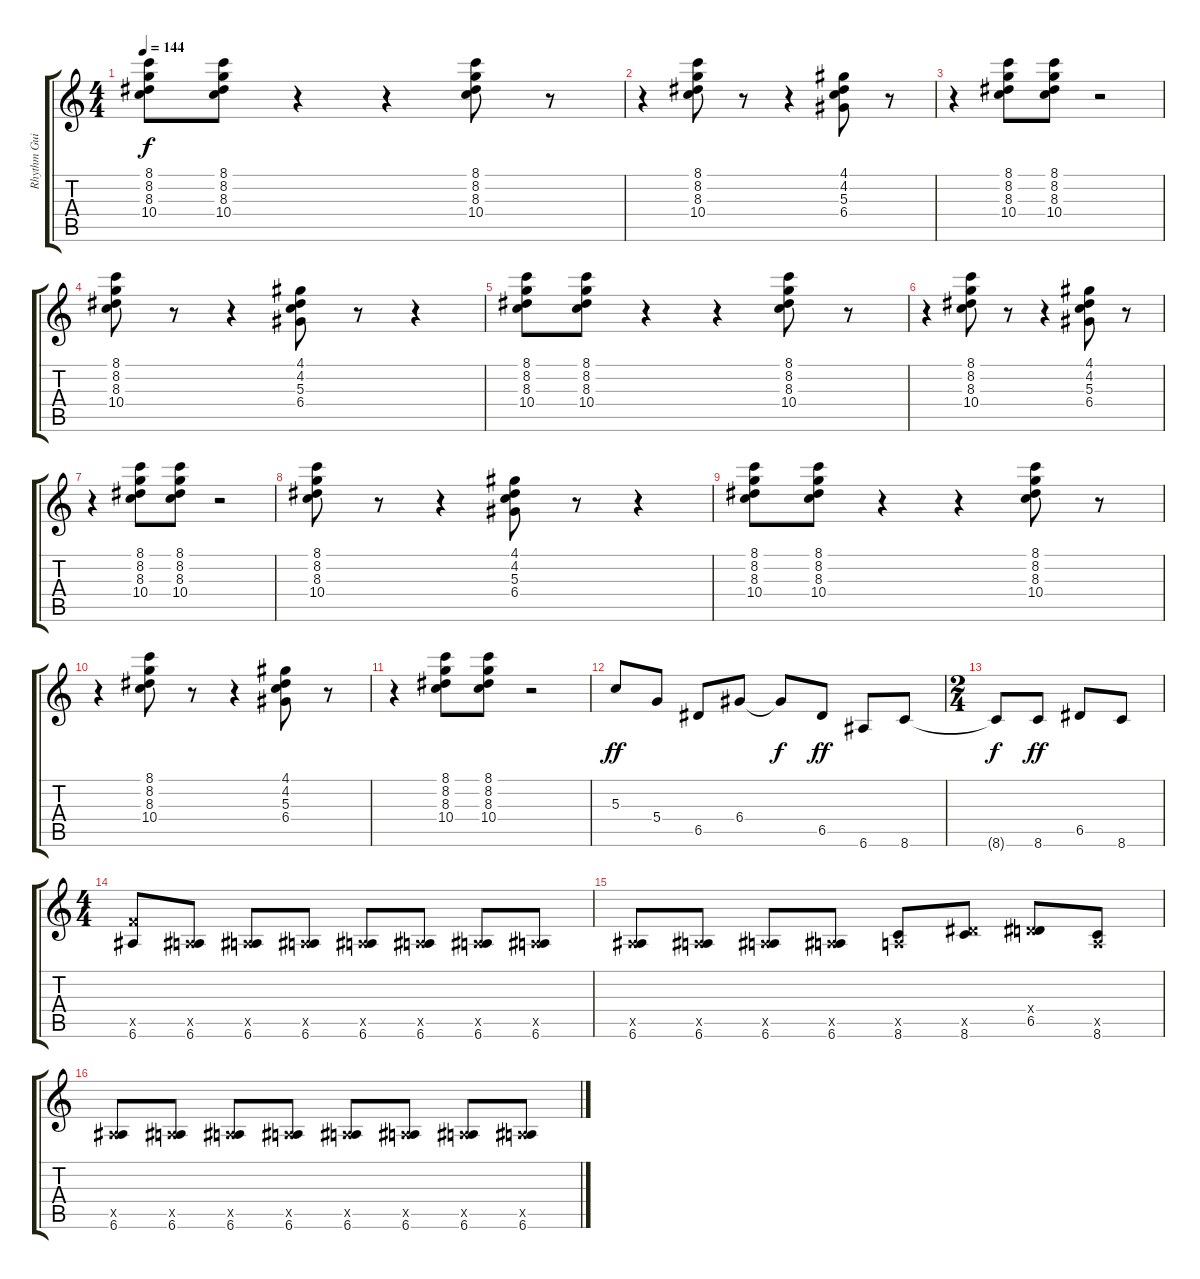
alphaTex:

\track ("Rhythm Guitar 2" "Rhythm Gui") {instrument overdrivenguitar}
\staff {score tabs}
\tuning (E4 B3 G3 D3 A2 E2) {hide}
\ts (4 4)
\tempo 144
\clef g2
\ks c
(8.1 8.2 8.3 10.4).8{dy f} (8.1 8.2 8.3 10.4).8 r.4 r.4 (8.1 8.2 8.3 10.4).8 r.8 |
r.4 (8.1 8.2 8.3 10.4).8 r.8 r.4 (4.1 4.2 5.3 6.4).8 r.8 |
r.4 (8.1 8.2 8.3 10.4).8 (8.1 8.2 8.3 10.4).8 r.2 |
(8.1 8.2 8.3 10.4).8 r.8 r.4 (4.1 4.2 5.3 6.4).8 r.8 r.4 |
(8.1 8.2 8.3 10.4).8 (8.1 8.2 8.3 10.4).8 r.4 r.4 (8.1 8.2 8.3 10.4).8 r.8 |
r.4 (8.1 8.2 8.3 10.4).8 r.8 r.4 (4.1 4.2 5.3 6.4).8 r.8 |
r.4 (8.1 8.2 8.3 10.4).8 (8.1 8.2 8.3 10.4).8 r.2 |
(8.1 8.2 8.3 10.4).8 r.8 r.4 (4.1 4.2 5.3 6.4).8 r.8 r.4 |
(8.1 8.2 8.3 10.4).8 (8.1 8.2 8.3 10.4).8 r.4 r.4 (8.1 8.2 8.3 10.4).8 r.8 |
r.4 (8.1 8.2 8.3 10.4).8 r.8 r.4 (4.1 4.2 5.3 6.4).8 r.8 |
r.4 (8.1 8.2 8.3 10.4).8 (8.1 8.2 8.3 10.4).8 r.2 |
5.3.8{dy ff} 5.4.8 6.5.8 6.4.8 6.4{t}.8{dy f} 6.5.8{dy ff} 6.6.8 8.6.8 |
\ts (2 4)
8.6{t}.8{dy f} 8.6.8{dy ff} 6.5.8 8.6.8 |
\ts (4 4)
(8.5{x} 6.6).8 (0.5{x} 6.6).8 (0.5{x} 6.6).8 (0.5{x} 6.6).8 (0.5{x} 6.6).8 (0.5{x} 6.6).8 (0.5{x} 6.6).8 (0.5{x} 6.6).8 |
(0.5{x} 6.6).8 (0.5{x} 6.6).8 (0.5{x} 6.6).8 (0.5{x} 6.6).8 (0.5{x} 8.6).8 (6.5{x} 8.6).8 (0.4{x} 6.5).8 (0.5{x} 8.6).8 |
(0.5{x} 6.6).8 (0.5{x} 6.6).8 (0.5{x} 6.6).8 (0.5{x} 6.6).8 (0.5{x} 6.6).8 (0.5{x} 6.6).8 (0.5{x} 6.6).8 (0.5{x} 6.6).8
